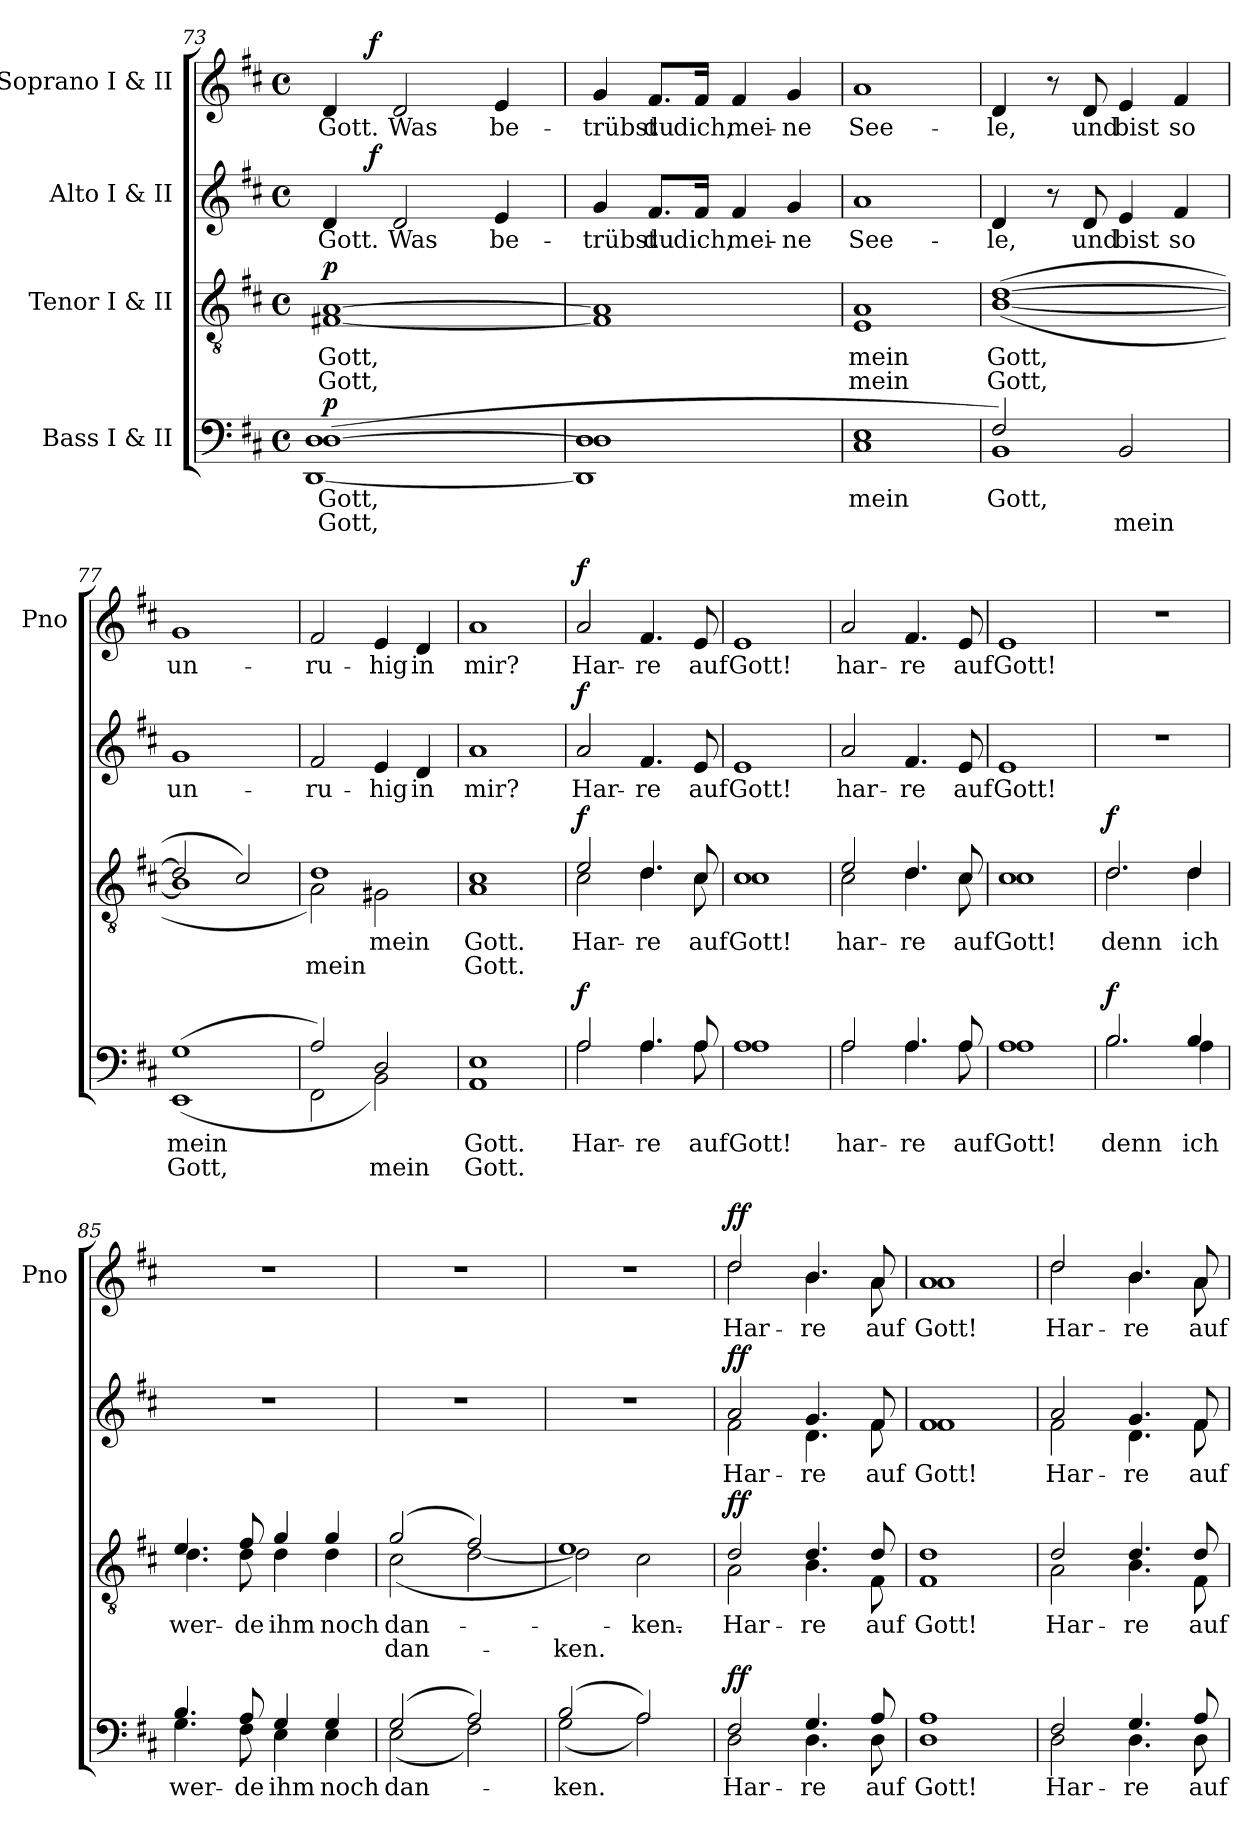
**kern	**text	**text	**dynam	**kern	**text	**text	**dynam	**kern	**text	**dynam	**kern	**text	**dynam
*part4	*part4	*part4	*part4	*part3	*part3	*part3	*part3	*part2	*part2	*part2	*part1	*part1	*part1
*staff4	*staff4	*staff4	*staff4	*staff3	*staff3	*staff3	*staff3	*staff2	*staff2	*staff2	*staff1	*staff1	*staff1
*I"Bass I & II	*	*	*	*I"Tenor I & II	*	*	*	*I"Alto I & II	*	*	*I"Soprano I & II	*	*
*	*	*	*	*	*	*	*	*	*	*	*I'Pno	*	*
!!LO:LB:g=z
*clefF4	*	*	*	*clefGv2	*	*	*	*clefG2	*	*	*clefG2	*	*
*k[f#c#]	*	*	*	*k[f#c#]	*	*	*	*k[f#c#]	*	*	*k[f#c#]	*	*
*D:	*	*	*	*D:	*	*	*	*D:	*	*	*D:	*	*
*M4/4	*	*	*	*M4/4	*	*	*	*M4/4	*	*	*M4/4	*	*
*met(c)	*	*	*	*met(c)	*	*	*	*met(c)	*	*	*met(c)	*	*
=73	=73	=73	=73	=73	=73	=73	=73	=73	=73	=73	=73	=73	=73
*^	*	*	*	*^	*	*	*	*	*	*	*	*	*
!	!	!	!	!LO:DY:a	!	!	!	!	!LO:DY:a	!	!	!	!	!	!
*	*	*	*	*	*	*	*	*	*	*^	*	*	*^	*	*
([>1D	[<1DD 1D	Gott,	Gott,	p	[>1A	[<1F#X	Gott,	Gott,	p	4d/	8.ryy	Gott.	.	4d/	8.ryy	Gott.	.
!	!	!	!	!	!	!	!	!	!	!	!	!	!LO:DY:a	!	!	!	!LO:DY:a
.	.	.	.	.	.	.	.	.	.	.	2ryy	.	f	.	2ryy	.	f
.	.	.	.	.	.	.	.	.	.	2d/	.	Was	.	2d/	.	Was	.
.	.	.	.	.	.	.	.	.	.	.	4ryy	.	.	.	4ryy	.	.
.	.	.	.	.	.	.	.	.	.	4e/	.	be-	.	4e/	.	be-	.
.	.	.	.	.	.	.	.	.	.	.	16ryy	.	.	.	16ryy	.	.
*	*	*	*	*	*	*	*	*	*	*v	*v	*	*	*	*	*	*
*	*	*	*	*	*	*	*	*	*	*	*	*	*v	*v	*	*
=74	=74	=74	=74	=74	=74	=74	=74	=74	=74	=74	=74	=74	=74	=74	=74
1D]	1DD] 1D	.	.	.	1A]	1F#]	.	.	.	4g/	-trübst	.	4g/	-trübst	.
.	.	.	.	.	.	.	.	.	.	8.f#/L	du	.	8.f#/L	du	.
.	.	.	.	.	.	.	.	.	.	16f#/Jk	dich,	.	16f#/Jk	dich,	.
.	.	.	.	.	.	.	.	.	.	4f#/	mei-	.	4f#/	mei-	.
.	.	.	.	.	.	.	.	.	.	4g/	-ne	.	4g/	-ne	.
=75	=75	=75	=75	=75	=75	=75	=75	=75	=75	=75	=75	=75	=75	=75	=75
1E	1C#	mein	.	.	1A	1E	mein	mein	.	1a	See-	.	1a	See-	.
=76	=76	=76	=76	=76	=76	=76	=76	=76	=76	=76	=76	=76	=76	=76	=76
2F#/)	1BB	Gott,	.	.	([>1d	([<1B	Gott,	Gott,	.	4d/	-le,	.	4d/	-le,	.
.	.	.	.	.	.	.	.	.	.	8r	.	.	8r	.	.
.	.	.	.	.	.	.	.	.	.	8d/	und	.	8d/	und	.
2BB/	.	.	mein	.	.	.	.	.	.	4e/	bist	.	4e/	bist	.
.	.	.	.	.	.	.	.	.	.	4f#/	so	.	4f#/	so	.
=77	=77	=77	=77	=77	=77	=77	=77	=77	=77	=77	=77	=77	=77	=77	=77
(1G	(1EE	mein	Gott,	.	2d/]	1B]	.	.	.	1g	un-	.	1g	un-	.
.	.	.	.	.	2c#/)	.	.	.	.	.	.	.	.	.	.
=78	=78	=78	=78	=78	=78	=78	=78	=78	=78	=78	=78	=78	=78	=78	=78
2A/)	2FF#\	.	.	.	1d	2A\)	.	mein	.	2f#/	-ru-	.	2f#/	-ru-	.
2D/	2BB\)	.	mein	.	.	2G#X\	mein	.	.	4e/	-hig	.	4e/	-hig	.
.	.	.	.	.	.	.	.	.	.	4d/	in	.	4d/	in	.
=79	=79	=79	=79	=79	=79	=79	=79	=79	=79	=79	=79	=79	=79	=79	=79
1E	1AA	Gott.	Gott.	.	1c#	1A	Gott.	Gott.	.	1a	mir?	.	1a	mir?	.
!!LO:PB:g=z
=80	=80	=80	=80	=80	=80	=80	=80	=80	=80	=80	=80	=80	=80	=80	=80
!	!	!	!	!LO:DY:a	!	!	!	!	!LO:DY:a	!	!	!LO:DY:a	!	!	!LO:DY:a
2A/	2A\	Har-	.	f	2e/	2c#\	Har-	.	f	2a/	Har-	f	2a/	Har-	f
4.A/	4.A\	-re	.	.	4.d/	4.d\	-re	.	.	4.f#/	-re	.	4.f#/	-re	.
8A/	8A\	auf	.	.	8c#/	8c#\	auf	.	.	8e/	auf	.	8e/	auf	.
=81	=81	=81	=81	=81	=81	=81	=81	=81	=81	=81	=81	=81	=81	=81	=81
1A	1A	Gott!	.	.	1c#	1c#	Gott!	.	.	1e	Gott!	.	1e	Gott!	.
=82	=82	=82	=82	=82	=82	=82	=82	=82	=82	=82	=82	=82	=82	=82	=82
2A/	2A\	har-	.	.	2e/	2c#\	har-	.	.	2a/	har-	.	2a/	har-	.
4.A/	4.A\	-re	.	.	4.d/	4.d\	-re	.	.	4.f#/	-re	.	4.f#/	-re	.
8A/	8A\	auf	.	.	8c#/	8c#\	auf	.	.	8e/	auf	.	8e/	auf	.
=83	=83	=83	=83	=83	=83	=83	=83	=83	=83	=83	=83	=83	=83	=83	=83
1A	1A	Gott!	.	.	1c#	1c#	Gott!	.	.	1e	Gott!	.	1e	Gott!	.
=84	=84	=84	=84	=84	=84	=84	=84	=84	=84	=84	=84	=84	=84	=84	=84
!	!	!	!	!LO:DY:a	!	!	!	!	!LO:DY:a	!	!	!	!	!	!
2.B/	2.B\	denn	.	f	2.d/	2.d\	denn	.	f	1r	.	.	1r	.	.
4B/	4A\	ich	.	.	4d/	4d\	ich	.	.	.	.	.	.	.	.
=85	=85	=85	=85	=85	=85	=85	=85	=85	=85	=85	=85	=85	=85	=85	=85
4.B/	4.G\	wer-	.	.	4.e/	4.d\	wer-	.	.	1r	.	.	1r	.	.
8A/	8F#\	-de	.	.	8f#/	8d\	-de	.	.	.	.	.	.	.	.
4G/	4E\	ihm	.	.	4g/	4d\	ihm	.	.	.	.	.	.	.	.
4G/	4E\	noch	.	.	4g/	4d\	noch	.	.	.	.	.	.	.	.
=86	=86	=86	=86	=86	=86	=86	=86	=86	=86	=86	=86	=86	=86	=86	=86
(2G/	(2E\	dan-	.	.	(2g/	(2c#\	dan-	dan-	.	1r	.	.	1r	.	.
2A/)	2F#\)	.	.	.	2f#/)	[<2d\	.	.	.	.	.	.	.	.	.
=87	=87	=87	=87	=87	=87	=87	=87	=87	=87	=87	=87	=87	=87	=87	=87
(2B/	(2G\	-ken.	.	.	1e	2d\])	.	-ken.	.	1r	.	.	1r	.	.
2A/)	2A\)	.	.	.	.	2c#\	-ken.	.	.	.	.	.	.	.	.
!!LO:LB:g=z
=88	=88	=88	=88	=88	=88	=88	=88	=88	=88	=88	=88	=88	=88	=88	=88
*	*	*	*	*	*	*	*	*	*	*^	*	*	*^	*	*
!	!	!	!	!LO:DY:a	!	!	!	!	!LO:DY:a	!	!	!	!LO:DY:a	!	!	!	!LO:DY:a
2F#/	2D\	Har-	.	ff	2d/	2A\	Har-	.	ff	2a/	2f#\	Har-	ff	2dd/	2dd\	Har-	ff
4.G/	4.D\	-re	.	.	4.d/	4.B\	-re	.	.	4.g/	4.d\	-re	.	4.b/	4.b\	-re	.
8A/	8D\	auf	.	.	8d/	8F#\	auf	.	.	8f#/	8f#\	auf	.	8a/	8a\	auf	.
=89	=89	=89	=89	=89	=89	=89	=89	=89	=89	=89	=89	=89	=89	=89	=89	=89	=89
1A	1D	Gott!	.	.	1d	1F#	Gott!	.	.	1f#	1f#	Gott!	.	1a	1a	Gott!	.
=90	=90	=90	=90	=90	=90	=90	=90	=90	=90	=90	=90	=90	=90	=90	=90	=90	=90
2F#/	2D\	Har-	.	.	2d/	2A\	Har-	.	.	2a/	2f#\	Har-	.	2dd/	2dd\	Har-	.
4.G/	4.D\	-re	.	.	4.d/	4.B\	-re	.	.	4.g/	4.d\	-re	.	4.b/	4.b\	-re	.
8A/	8D\	auf	.	.	8d/	8F#\	auf	.	.	8f#/	8f#\	auf	.	8a/	8a\	auf	.
*v	*v	*	*	*	*	*	*	*	*	*v	*v	*	*	*v	*v	*	*
*	*	*	*	*v	*v	*	*	*	*	*	*	*	*	*
=	=	=	=	=	=	=	=	=	=	=	=	=	=
*-	*-	*-	*-	*-	*-	*-	*-	*-	*-	*-	*-	*-	*-
